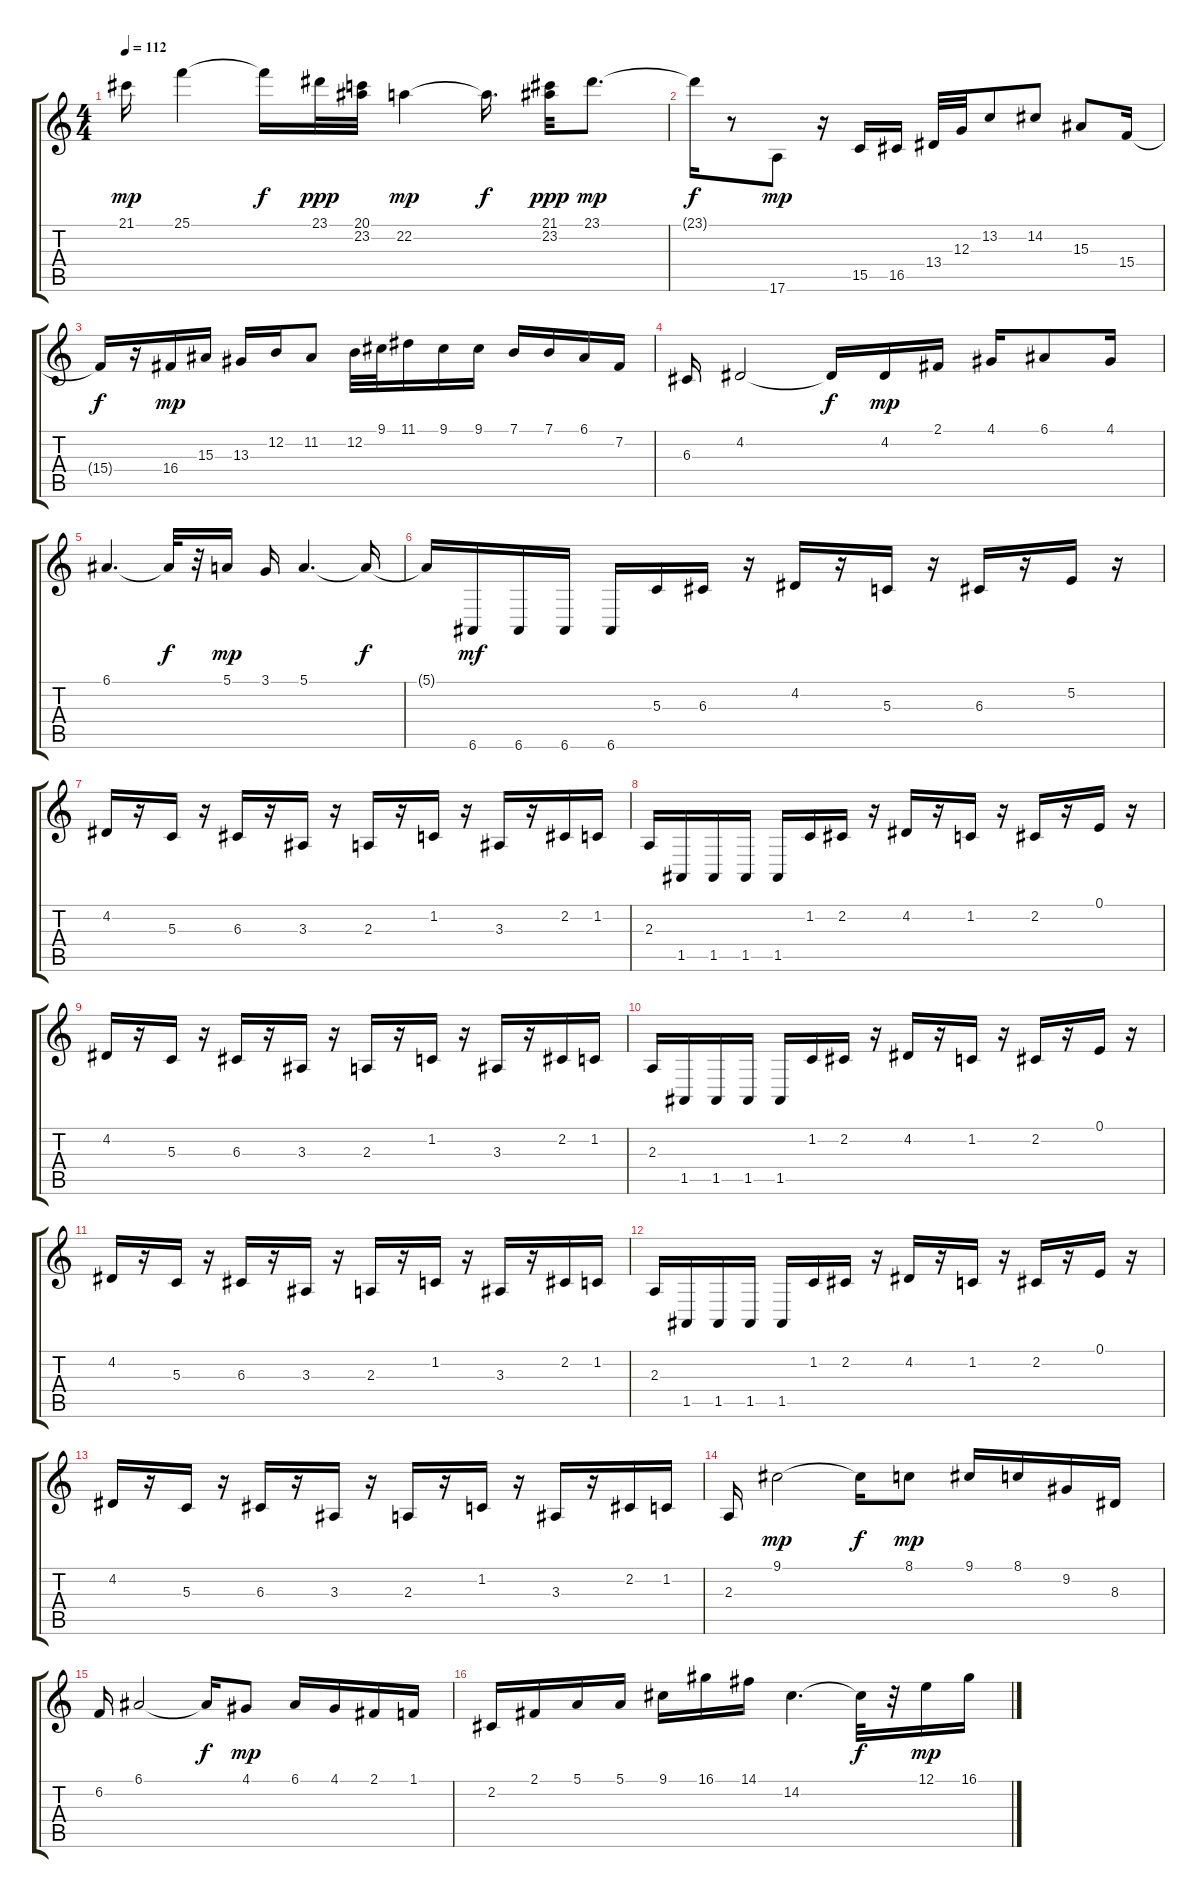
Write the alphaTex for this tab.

\track "" {instrument stringensemble1}
\staff {score tabs}
\tuning (E4 B3 G3 D3 A2 E2) {hide}
\ts (4 4)
\tempo 112
\clef g2
\ks c
21.1.16{dy mp} 25.1.4 25.1{t}.16{dy f} 23.1.32{dy ppp} (20.1 23.2).32 22.2.4{dy mp} 22.2{t}.16{d dy f} (21.1 23.2).32{dy ppp} 23.1.8{d dy mp} |
23.1{t}.16{dy f} r.8 17.6.8{dy mp} r.16 15.5.16 16.5.16 13.4.32 12.3.32 13.2.8 14.2.8 15.3.8 15.4.16 |
15.4{t}.16{dy f} r.16 16.4.16{dy mp} 15.3.16 13.3.16 12.2.16 11.2.8 12.2.32 9.1.32 11.1.16 9.1.16 9.1.16 7.1.16 7.1.16 6.1.16 7.2.16 |
6.3.16 4.2.2 4.2{t}.16{dy f} 4.2.16{dy mp} 2.1.16 4.1.16 6.1.8 4.1.16 |
6.1.4{d} 6.1{t}.32{dy f} r.32 5.1.16{dy mp} 3.1.16 5.1.4{d} 5.1{t}.16{dy f} |
5.1{t}.16 6.6.16{dy mf instrument overdrivenguitar} 6.6.16 6.6.16 6.6.16 5.3.16 6.3.16 r.16 4.2.16 r.16 5.3.16 r.16 6.3.16 r.16 5.2.16 r.16 |
4.2.16 r.16 5.3.16 r.16 6.3.16 r.16 3.3.16 r.16 2.3.16 r.16 1.2.16 r.16 3.3.16 r.16 2.2.16 1.2.16 |
2.3.16 1.5.16 1.5.16 1.5.16 1.5.16 1.2.16 2.2.16 r.16 4.2.16 r.16 1.2.16 r.16 2.2.16 r.16 0.1.16 r.16 |
4.2.16 r.16 5.3.16 r.16 6.3.16 r.16 3.3.16 r.16 2.3.16 r.16 1.2.16 r.16 3.3.16 r.16 2.2.16 1.2.16 |
2.3.16 1.5.16 1.5.16 1.5.16 1.5.16 1.2.16 2.2.16 r.16 4.2.16 r.16 1.2.16 r.16 2.2.16 r.16 0.1.16 r.16 |
4.2.16 r.16 5.3.16 r.16 6.3.16 r.16 3.3.16 r.16 2.3.16 r.16 1.2.16 r.16 3.3.16 r.16 2.2.16 1.2.16 |
2.3.16 1.5.16 1.5.16 1.5.16 1.5.16 1.2.16 2.2.16 r.16 4.2.16 r.16 1.2.16 r.16 2.2.16 r.16 0.1.16 r.16 |
4.2.16 r.16 5.3.16 r.16 6.3.16 r.16 3.3.16 r.16 2.3.16 r.16 1.2.16 r.16 3.3.16 r.16 2.2.16 1.2.16 |
2.3.16 9.1.2{dy mp instrument trumpet} 9.1{t}.16{dy f} 8.1.8{dy mp} 9.1.16 8.1.16 9.2.16 8.3.16 |
6.2.16 6.1.2 6.1{t}.16{dy f} 4.1.8{dy mp} 6.1.16 4.1.16 2.1.16 1.1.16 |
2.2.16 2.1.16 5.1.16 5.1.16 9.1.16 16.1.16 14.1.16 14.2.4{d} 14.2{t}.32{dy f} r.32 12.1.16{dy mp} 16.1.16
